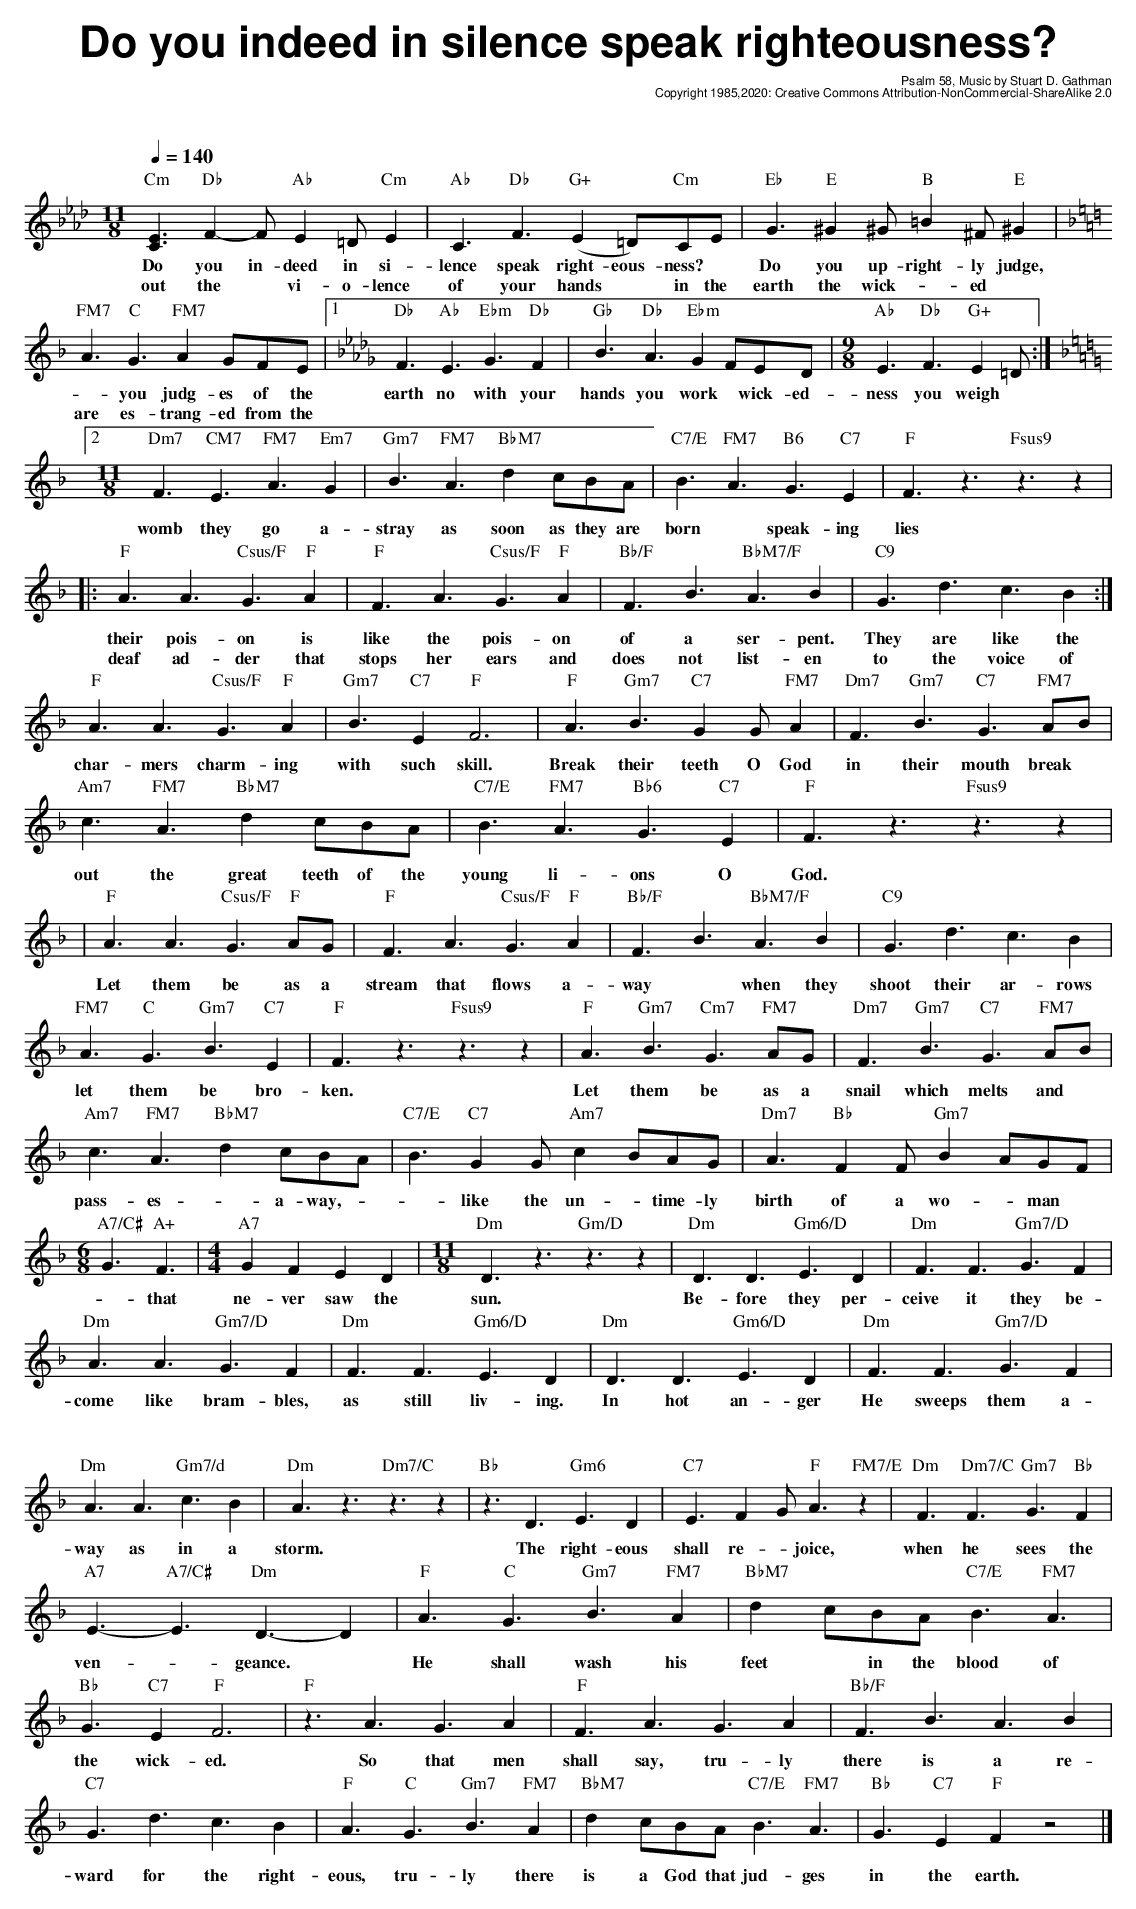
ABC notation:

X:1
T: Do you indeed in silence speak righteousness?
C: Psalm 58, Music by Stuart D. Gathman
C: Copyright 1985,2020: Creative Commons Attribution-NonCommercial-ShareAlike 2.0
M: 11/8
L: 1/8
Q: 1/4=140
K: Fmin
[M:11/8]"Cm"[EC]3"Db"F2-F"Ab"E2=D"Cm"E2|"Ab"C3"Db"F3"G+"(E2=D)"Cm"CE|"Eb"G3"E"^G2^G"B"=B2^F"E"^G2|
w:Do you in-deed in si-|lence speak right-eous-ness?*|Do you up-right-ly judge,|
w:out the* vi-o-lence|of your hands* in the|earth the wick-*ed|
K:F
"FM7"A3"C"G3"FM7"A2 GFE|[1[K:Db]"Db"F3"Ab"E3"Ebm"G3"Db"F2|"Gb"B3"Db"A3"Ebm"G2 FED|[M:9/8]"Ab"E3"Db"F3"G+"E2=D :|
w: - you judg-es of the|earth no with your|hands you work* wick-ed-|ness you weigh*  |
w: are es-trang-ed from the| | | |
[2[M:11/8][K:F]"Dm7"F3"CM7"E3"FM7"A3"Em7"G2|"Gm7"B3"FM7"A3"BbM7"d2cBA|"C7/E"B3"FM7"A3"B6"G3"C7"E2|"F"F3 z3 "Fsus9"z3 z2 |
w:womb they go a-|stray as soon as they are | born * speak-ing |lies|
|:"F"A3A3"Csus/F"G3"F"A2|"F"F3A3"Csus/F"G3"F"A2|"Bb/F"F3B3"BbM7/F"A3B2|"C9"G3d3c3B2:|
w:their pois-on is|like the pois-on|of a ser-pent.|They are like the|
w:deaf ad-der that|stops her ears and|does not list-en|to the voice of|
"F"A3A3"Csus/F"G3"F"A2|"Gm7"B3"C7"E2"F"F6|"F"A3"Gm7"B3"C7"G2G"FM7"A2|"Dm7"F3"Gm7"B3"C7"G3"FM7"AB|
w:char-mers charm-ing|with such skill.|Break their teeth O God|in their mouth break*|
"Am7"c3"FM7"A3"BbM7"d2cBA|"C7/E"B3"FM7"A3"Bb6"G3"C7"E2|"F"F3 z3"Fsus9"z3 z2|
w:out the great teeth of the young li-ons O|God.|
|"F"A3A3"Csus/F"G3"F"AG|"F"F3A3"Csus/F"G3"F"A2|"Bb/F"F3B3"BbM7/F"A3B2|"C9"G3d3c3B2|
w:Let them be as a|stream that flows a-|way* when they|shoot their ar-rows|
"FM7"A3"C"G3"Gm7"B3"C7"E2|"F"F3z3"Fsus9"z3z2|"F"A3"Gm7"B3"Cm7"G3"FM7"AG|"Dm7"F3"Gm7"B3"C7"G3"FM7"AB|
w:let them be bro-|ken.|Let them be as a|snail which melts and*|
"Am7"c3"FM7"A3"BbM7"d2cBA|"C7/E"B3"C7"G2G"Am7"c2BAG|"Dm7"A3"Bb"F2F"Gm7"B2AGF|
w:pass-es - a-way,*|- like the un-*time-ly|birth of a wo-*man*|
[M:6/8]"A7/C#"G3"A+"F3|[M:4/4]"A7"G2 F2 E2 D2|[M:11/8]"Dm"D3 z3 "Gm/D" z3 z2|"Dm"D3 D3"Gm6/D"E3 D2|"Dm"F3 F3 "Gm7/D" G3 F2|
w: - that|ne-ver saw the|sun. |Be-fore they per-|ceive it they be-|
"Dm"A3 A3 "Gm7/D"G3 F2|"Dm" F3 F3 "Gm6/D" E3 D2|"Dm"D3 D3"Gm6/D"E3 D2|"Dm"F3 F3 "Gm7/D" G3 F2|
w: come like bram-bles,|as still liv-ing.|In hot an-ger|He sweeps them a-|
"Dm"A3 A3 "Gm7/d"c3 B2|"Dm" A3 z3 "Dm7/C"z3 z2| "Bb"z3 D3 "Gm6"E3 D2|"C7"E3 F2G "F"A3 "FM7/E"z2|"Dm"F3 "Dm7/C"F3 "Gm7"G3 "Bb"F2|
w: way as in a|storm.|The right-eous|shall re-*joice,|when he sees the|
"A7"E3-"A7/C#"E3 "Dm"D3-D2|"F"A3"C"G3 "Gm7"B3"FM7"A2|"BbM7"d2cBA "C7/E"B3"FM7"A3|
w: ven-*geance.*| He shall wash his|feet* in the blood of|
"Bb"G3 "C7"E2 "F"F6 |"F"z3 A3 G3 A2|"F"F3 A3 G3 A2|"Bb/F"F3 B3 A3 B2|
w:the wick-ed.| So that men|shall say, tru-ly|there is a re-|
"C7"G3 d3 c3 B2|"F"A3 "C"G3 "Gm7"B3 "FM7"A2|"BbM7"d2cBA "C7/E"B3"FM7"A3|"Bb"G3 "C7"E2 "F"F2 z4 |]
w:ward for the right-|eous, tru-ly there|is a God that jud-ges|in the earth. |
